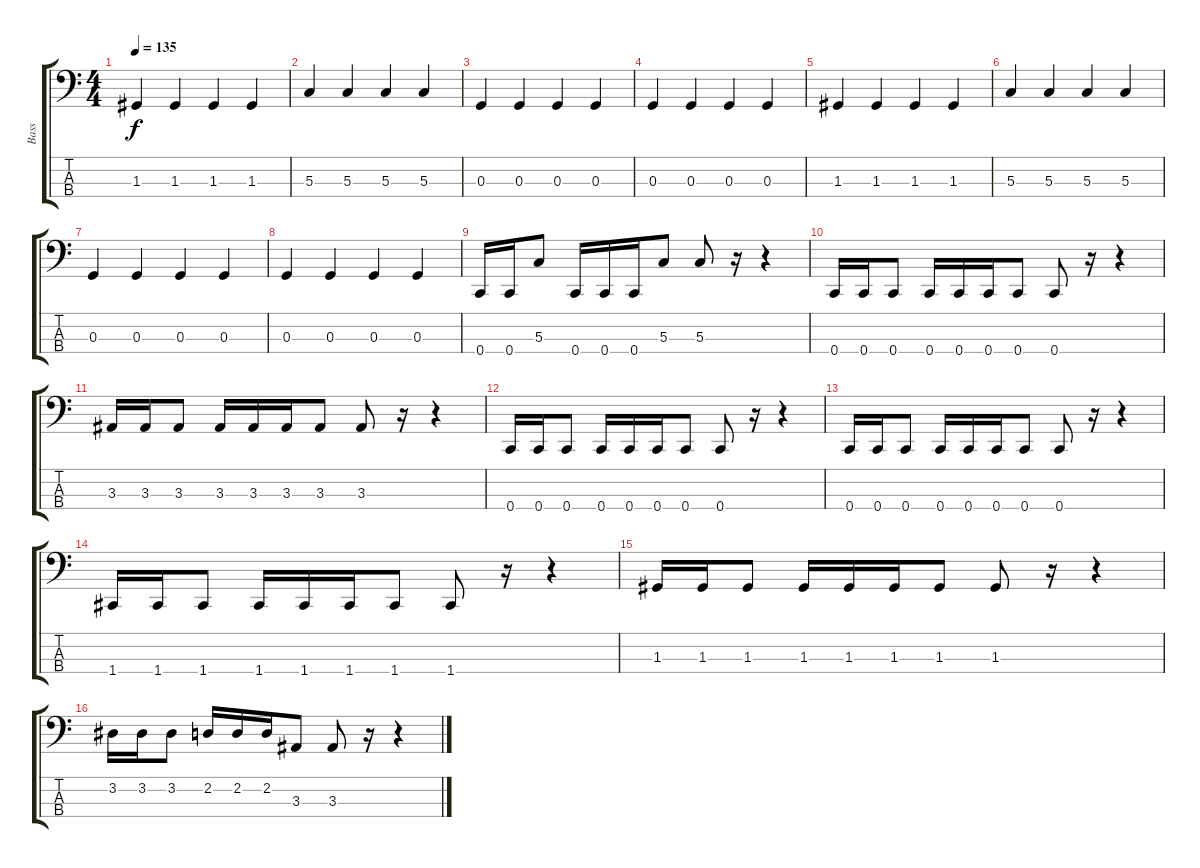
\track ("Bass" "Bass") {instrument electricbasspick}
\staff {score tabs}
\tuning (F2 C2 G1 C1) {hide}
\ts (4 4)
\tempo 135
\clef f4
\ks c
1.3.4{dy f} 1.3.4 1.3.4 1.3.4 |
5.3.4 5.3.4 5.3.4 5.3.4 |
0.3.4 0.3.4 0.3.4 0.3.4 |
0.3.4 0.3.4 0.3.4 0.3.4 |
1.3.4 1.3.4 1.3.4 1.3.4 |
5.3.4 5.3.4 5.3.4 5.3.4 |
0.3.4 0.3.4 0.3.4 0.3.4 |
0.3.4 0.3.4 0.3.4 0.3.4 |
0.4.16 0.4.16 5.3.8 0.4.16 0.4.16 0.4.16 5.3.8 5.3.8 r.16 r.4 |
0.4.16 0.4.16 0.4.8 0.4.16 0.4.16 0.4.16 0.4.8 0.4.8 r.16 r.4 |
3.3.16 3.3.16 3.3.8 3.3.16 3.3.16 3.3.16 3.3.8 3.3.8 r.16 r.4 |
0.4.16 0.4.16 0.4.8 0.4.16 0.4.16 0.4.16 0.4.8 0.4.8 r.16 r.4 |
0.4.16 0.4.16 0.4.8 0.4.16 0.4.16 0.4.16 0.4.8 0.4.8 r.16 r.4 |
1.4.16 1.4.16 1.4.8 1.4.16 1.4.16 1.4.16 1.4.8 1.4.8 r.16 r.4 |
1.3.16 1.3.16 1.3.8 1.3.16 1.3.16 1.3.16 1.3.8 1.3.8 r.16 r.4 |
3.2.16 3.2.16 3.2.8 2.2.16 2.2.16 2.2.16 3.3.8 3.3.8 r.16 r.4
